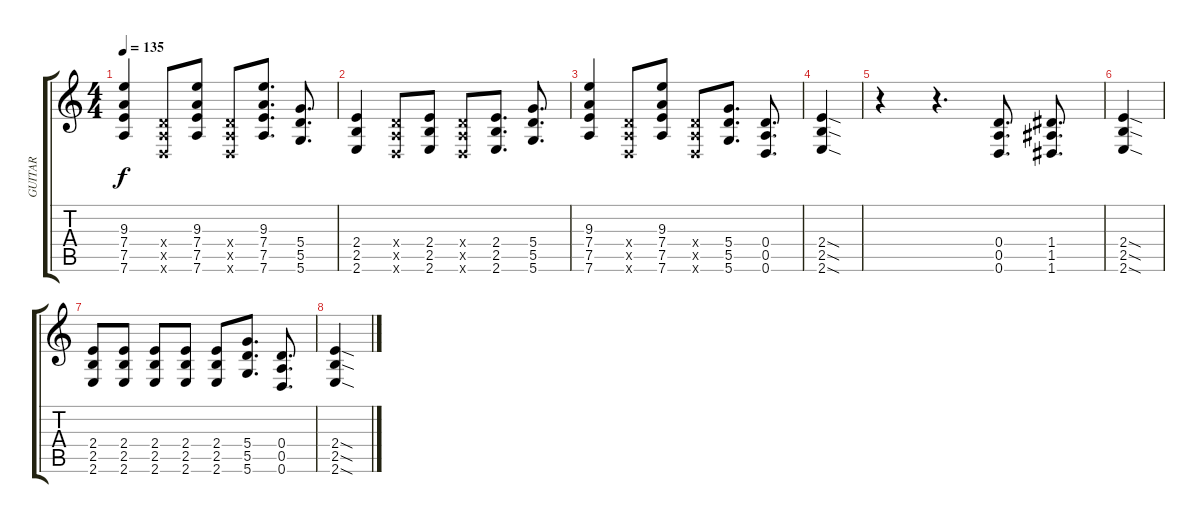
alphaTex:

\track ("GUITAR" "GUITAR") {instrument distortionguitar}
\staff {score tabs}
\tuning (E4 B3 G3 D3 A2 D2) {hide}
\ts (4 4)
\tempo 135
\clef g2
\ks c
(9.3 7.4 7.5 7.6).4{dy f} (0.4{x} 0.5{x} 0.6{x}).8 (9.3 7.4 7.5 7.6).8 (0.4{x} 0.5{x} 0.6{x}).8 (9.3 7.4 7.5 7.6).8{d} (5.4 5.5 5.6).8{d} |
(2.4 2.5 2.6).4 (0.4{x} 0.5{x} 0.6{x}).8 (2.4 2.5 2.6).8 (0.4{x} 0.5{x} 0.6{x}).8 (2.4 2.5 2.6).8{d} (5.4 5.5 5.6).8{d} |
(9.3 7.4 7.5 7.6).4 (0.4{x} 0.5{x} 0.6{x}).8 (9.3 7.4 7.5 7.6).8 (0.4{x} 0.5{x} 0.6{x}).8 (5.4 5.5 5.6).8{d} (0.4 0.5 0.6).8{d} |
(2.4{sod} 2.5{sod} 2.6{sod}).4 |
r.4 r.4{d} (0.4 0.5 0.6).8{d} (1.4 1.5 1.6).8{d} |
(2.4{sod} 2.5{sod} 2.6{sod}).4 |
(2.4 2.5 2.6).8 (2.4 2.5 2.6).8 (2.4 2.5 2.6).8 (2.4 2.5 2.6).8 (2.4 2.5 2.6).8 (5.4 5.5 5.6).8{d} (0.4 0.5 0.6).8{d} |
(2.4{sod} 2.5{sod} 2.6{sod}).4
